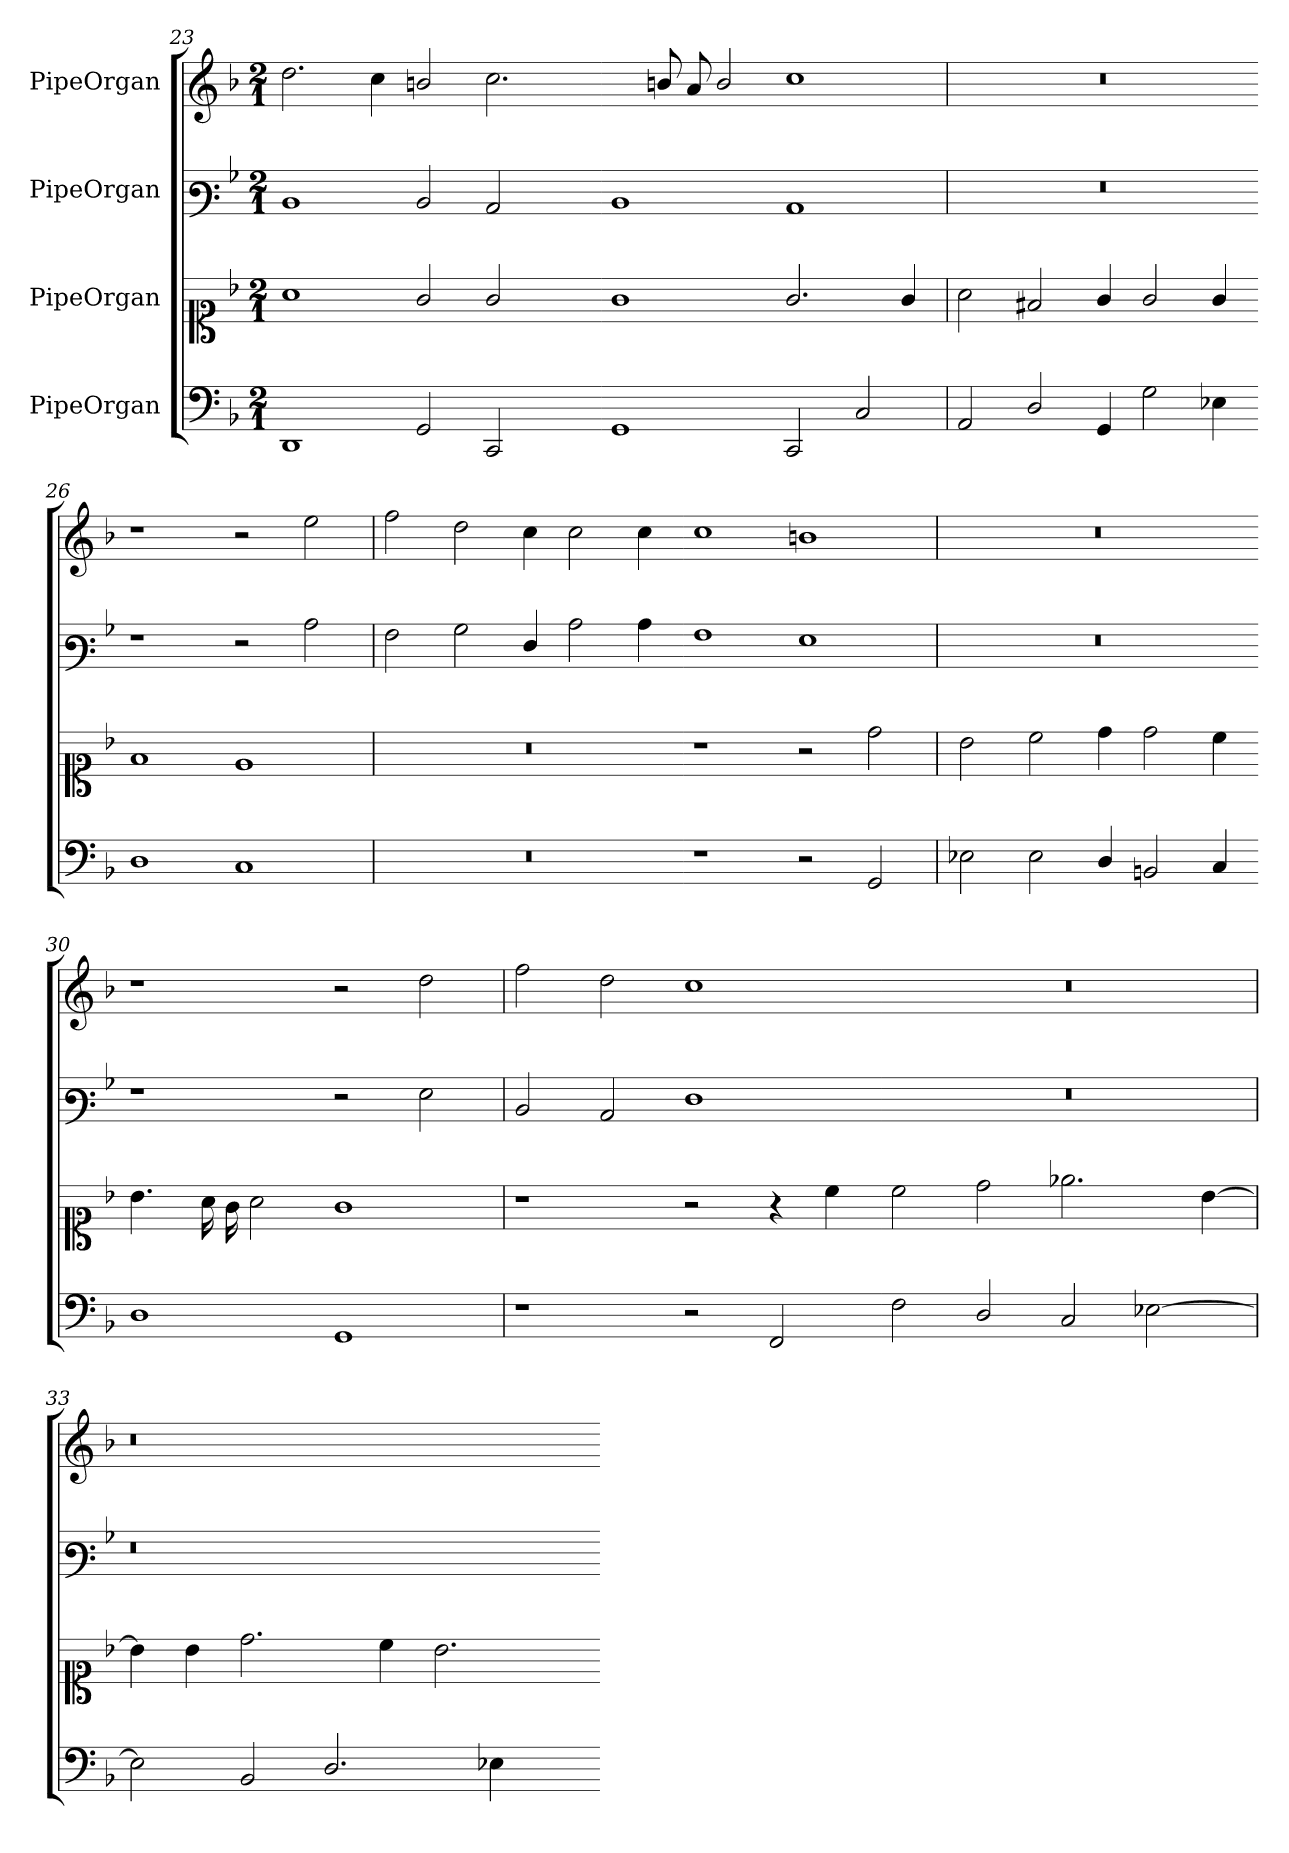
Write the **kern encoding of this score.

**kern	**kern	**kern	**kern
*part4	*part3	*part2	*part1
*staff4	*staff3	*staff2	*staff1
*I"PipeOrgan	*I"PipeOrgan	*I"PipeOrgan	*I"PipeOrgan
*clefF4	*clefC1	*clefF3	*clefG2
*k[b-]	*k[b-]	*k[b-]	*k[b-]
*F:	*F:	*F:	*F:
*M2/1	*M2/1	*M2/1	*M2/1
=23	=23	=23	=23
1DD	1a	1D	2.dd\
.	.	.	4cc\
2GG/	2g/	2D/	2bn/
2CC/	2g/	2C/	2.cc\
4ryy	4ryy	4ryy	.
=24-	=24-	=24-	=24-
1GG	1g	1D	4ryy
.	.	.	8bn/
.	.	.	8a/
.	.	.	2b/
2CC/	2.g/	1C	1cc
2C/	.	.	.
.	4g/	.	.
=25	=25	=25	=25
2AA/	2a\	0r	0r
2D/	2f#X/	.	.
4GG/	4g/	.	.
2G\	2g/	.	.
4E-X\	4g/	.	.
=26-	=26-	=26-	=26-
1D	1f#	1r	1r
1C	1e	2r	2r
.	.	2c\	2ee\
=27	=27	=27	=27
0r	0r	2A\	2ff\
.	.	2B-\	2dd\
.	.	4F/	4cc\
.	.	2c\	2cc\
.	.	4c\	4cc\
=28-	=28-	=28-	=28-
1r	1r	1A	1cc
2r	2r	1G	1bn
2GG/	2dd\	.	.
=29	=29	=29	=29
2E-X\	2b-\	0r	0r
2E-\	2cc\	.	.
4D/	4dd\	.	.
2BBn	2dd\	.	.
4C/	4cc\	.	.
=30-	=30-	=30-	=30-
1D	4.b-\	1r	1r
.	16a\	.	.
.	16g\	.	.
.	2a\	.	.
1GG	1g	2r	2r
.	.	2G\	2dd\
=31	=31	=31	=31
1r	1r	2D/	2ff\
.	.	2C/	2dd\
2r	2r	1F	1cc
2FF/	4r	.	.
.	4cc\	.	.
=32-	=32-	=32-	=32-
2F\	2cc\	0r	0r
2D/	2dd\	.	.
2C/	2.ee-X\	.	.
[2E-X\	.	.	.
.	[4b-\	.	.
=33	=33	=33	=33
2E-\]	4b-\]	0r	0r
.	4b-\	.	.
2BB-/	2.dd\	.	.
2.D/	.	.	.
.	4cc\	.	.
.	2.b-\	.	.
4E-X\	.	.	.
4ryy	.	4ryy	4ryy
=-	=-	=-	=-
*-	*-	*-	*-
